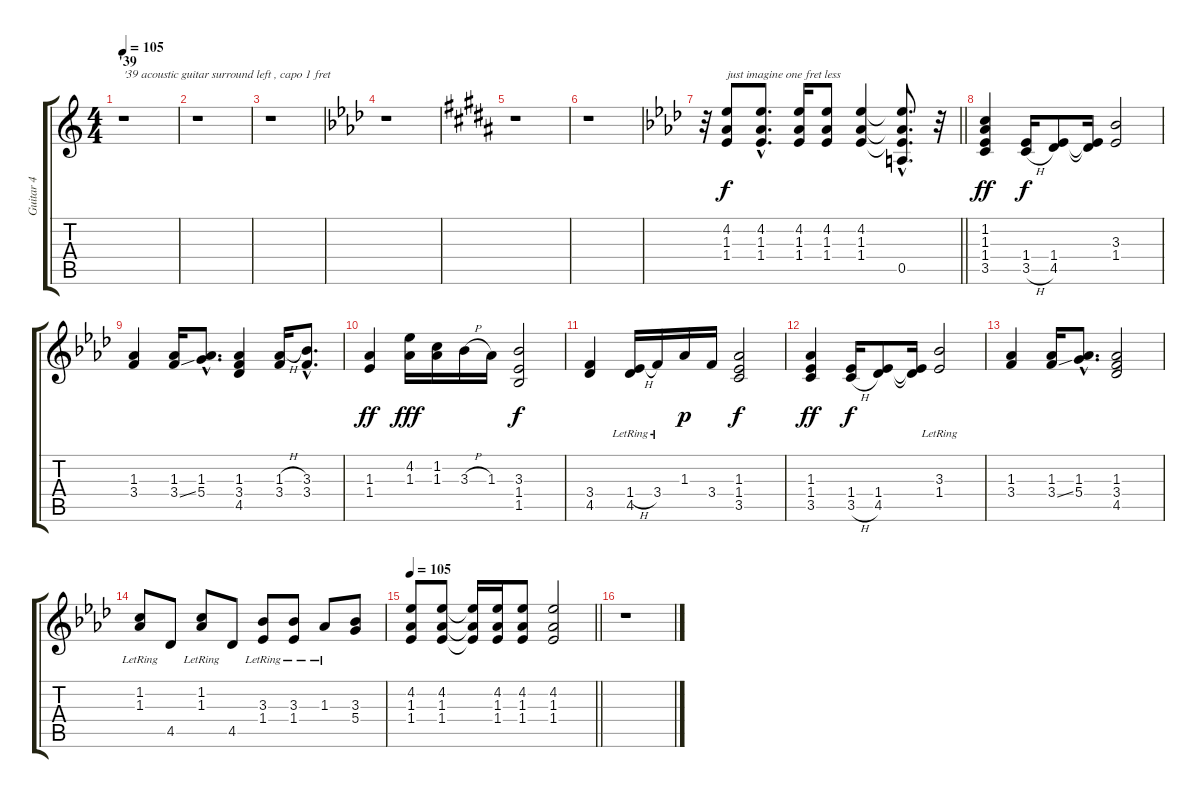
\track ("Guitar 4" "Guitar 4") {instrument electricguitarclean}
\staff {score tabs}
\tuning (E4 B3 G3 D3 A2 E2) {hide}
\ts (4 4)
\section ("" "'39")
\tempo 105
\clef g2
\ks c
r.1{txt "'39 acoustic guitar surround left , capo 1 fret" dy f} |
r.1 |
r.1 |
\ks ab
r.1 |
\ks b
r.1 |
r.1 |
\barLineRight lightlight
\ks ab
r.32 (4.2 1.3 1.4).8{txt "just imagine one fret less" volume 8 balance 16 instrument acousticguitarsteel} (4.2{hac} 1.3{hac} 1.4{hac}).8{d} (4.2 1.3 1.4).16 (4.2 1.3 1.4).8 (4.2 1.3 1.4).4 (4.2{hac t} 1.3{hac t} 1.4{hac t} 0.5{hac}).8{d} r.32 |
(1.2 1.3 1.4 3.5).4{dy ff} (1.4 3.5{h}).16{dy f} (1.4 4.5).8 (1.4{t} 4.5{t}).16 (3.3 1.4).2 |
(1.3 3.4).4 (1.3 3.4{ss}).16 (1.3{hac} 5.4{hac}).8{d} (1.3 3.4 4.5).4 (1.3{h} 3.4).16 (3.3{hac} 3.4{hac}).8{d} |
(1.3 1.4).4{dy ff} (4.2 1.3).16{dy fff} (1.2 1.3).16 3.3{h}.16 1.3.16 (3.3 1.4 1.5).2{dy f} |
(3.4 4.5).4 (1.4{h} 4.5{lr}).16 3.4{lr}.16 1.3.16{dy p} 3.4.16 (1.3 1.4 3.5).2{dy f} |
(1.3 1.4 3.5).4{dy ff} (1.4 3.5{h}).16{dy f} (1.4 4.5).8 (1.4{t} 4.5{t}).16 (3.3 1.4{lr}).2 |
(1.3 3.4).4 (1.3 3.4{ss}).16 (1.3{hac} 5.4{hac}).8{d} (1.3 3.4 4.5).2 |
(1.2{lr} 1.3{lr}).8 4.5.8 (1.2{lr} 1.3{lr}).8 4.5.8 (3.3{lr} 1.4).8 (3.3 1.4{lr}).8 1.3{lr}.8 (3.3 5.4).8 |
\tempo 105
\barLineRight lightlight
(4.2 1.3 1.4).8 (4.2 1.3 1.4).8 (4.2{t} 1.3{t} 1.4{t}).16 (4.2 1.3 1.4).16 (4.2 1.3 1.4).8 (4.2 1.3 1.4).2 |
r.1
